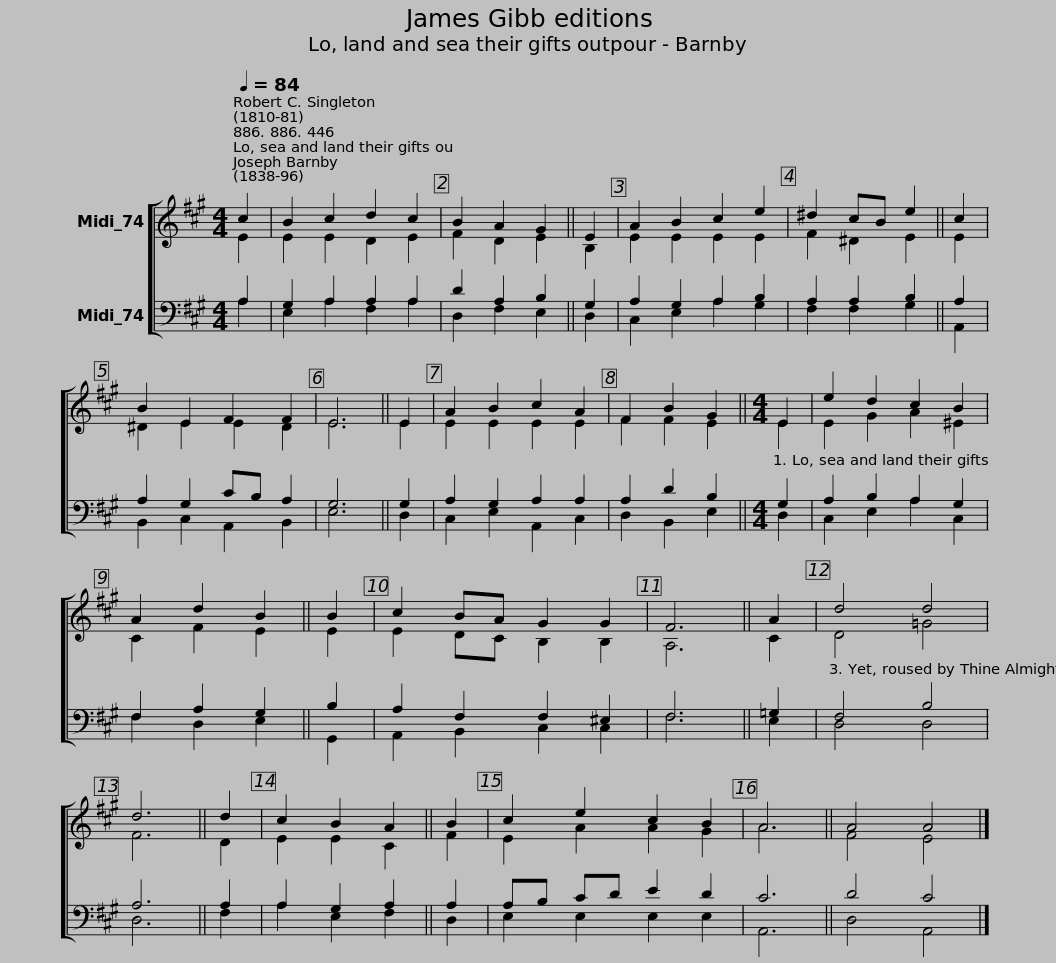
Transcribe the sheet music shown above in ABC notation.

X:1
%%score [ ( 1 2 ) ( 3 4 ) ]
L:1/8
Q:1/4=84
M:4/4
I:linebreak $
K:A
V:1 treble
V:2 treble
V:3 bass
V:4 bass
V:1
 c2 | B2 c2 d2 c2 | B2 A2 G2 || E2 | A2 B2 c2 e2 | %5
 ^d2 cB e2 || c2 | B2 E2 F2 F2 | E6 || E2 | %10
 A2 B2 c2 A2 | F2 B2 G2 ||$[M:4/4] E2 | e2 d2 c2 B2 | A2 d2 B2 || %15
 B2 | c2 BA G2 G2 | F6 || A2 | d4 d4 | %20
 d6 || d2 | c2 B2 A2 || B2 | c2 e2 c2 B2 |$ %25
 A6 || A4 A4 |] %27
V:2
 E2 | E2 E2 D2 E2 | F2 D2 E2 || B,2 | E2 E2 E2 E2 | %5
 F2 ^D2 E2 || E2 | ^D2 E2 E2 D2 | E6 || E2 | %10
 E2 E2 E2 E2 | F2 F2 E2 ||$[M:4/4] E2 | E2 G2 A2 ^E2 | C2 F2 E2 || %15
 E2 | E2 DC B,2 B,2 | A,6 || C2 | D4 =G4 | %20
 F6 || D2 | E2 E2 C2 || F2 | E2 A2 A2 G2 |$ %25
 A6 || F4 E4 |] %27
V:3
 A,2 | G,2 A,2 A,2 A,2 | D2 A,2 B,2 || G,2 | A,2 G,2 A,2 B,2 | %5
 A,2 A,2 B,2 || A,2 | A,2 G,2 CB, A,2 | G,6 || G,2 | %10
 A,2 G,2 A,2 A,2 | A,2 D2 B,2 ||$[M:4/4] G,2 | A,2 B,2 A,2 G,2 | F,2 A,2 G,2 || %15
 B,2 | A,2 F,2 F,2 ^E,2 | F,6 || =G,2 | F,4 B,4 | %20
 A,6 || A,2 | A,2 G,2 A,2 || A,2 | A,B, CD E2 D2 |$ %25
 C6 || D4 C4 |] %27
V:4
 A,2 | E,2 A,2 F,2 A,2 | D,2 F,2 E,2 || D,2 | C,2 E,2 A,2 G,2 | %5
 F,2 F,2 G,2 || A,,2 | B,,2 C,2 A,,2 B,,2 | E,6 || D,2 | %10
 C,2 E,2 A,,2 C,2 | D,2 B,,2 E,2 ||$[M:4/4] D,2 | C,2 E,2 A,2 C,2 | F,2 D,2 E,2 || %15
 G,,2 | A,,2 B,,2 C,2 C,2 | F,6 || E,2 | D,4 D,4 | %20
 D,6 || F,2 | A,2 E,2 F,2 || D,2 | E,2 E,2 E,2 E,2 |$ %25
 A,,6 || D,4 A,,4 |] %27
